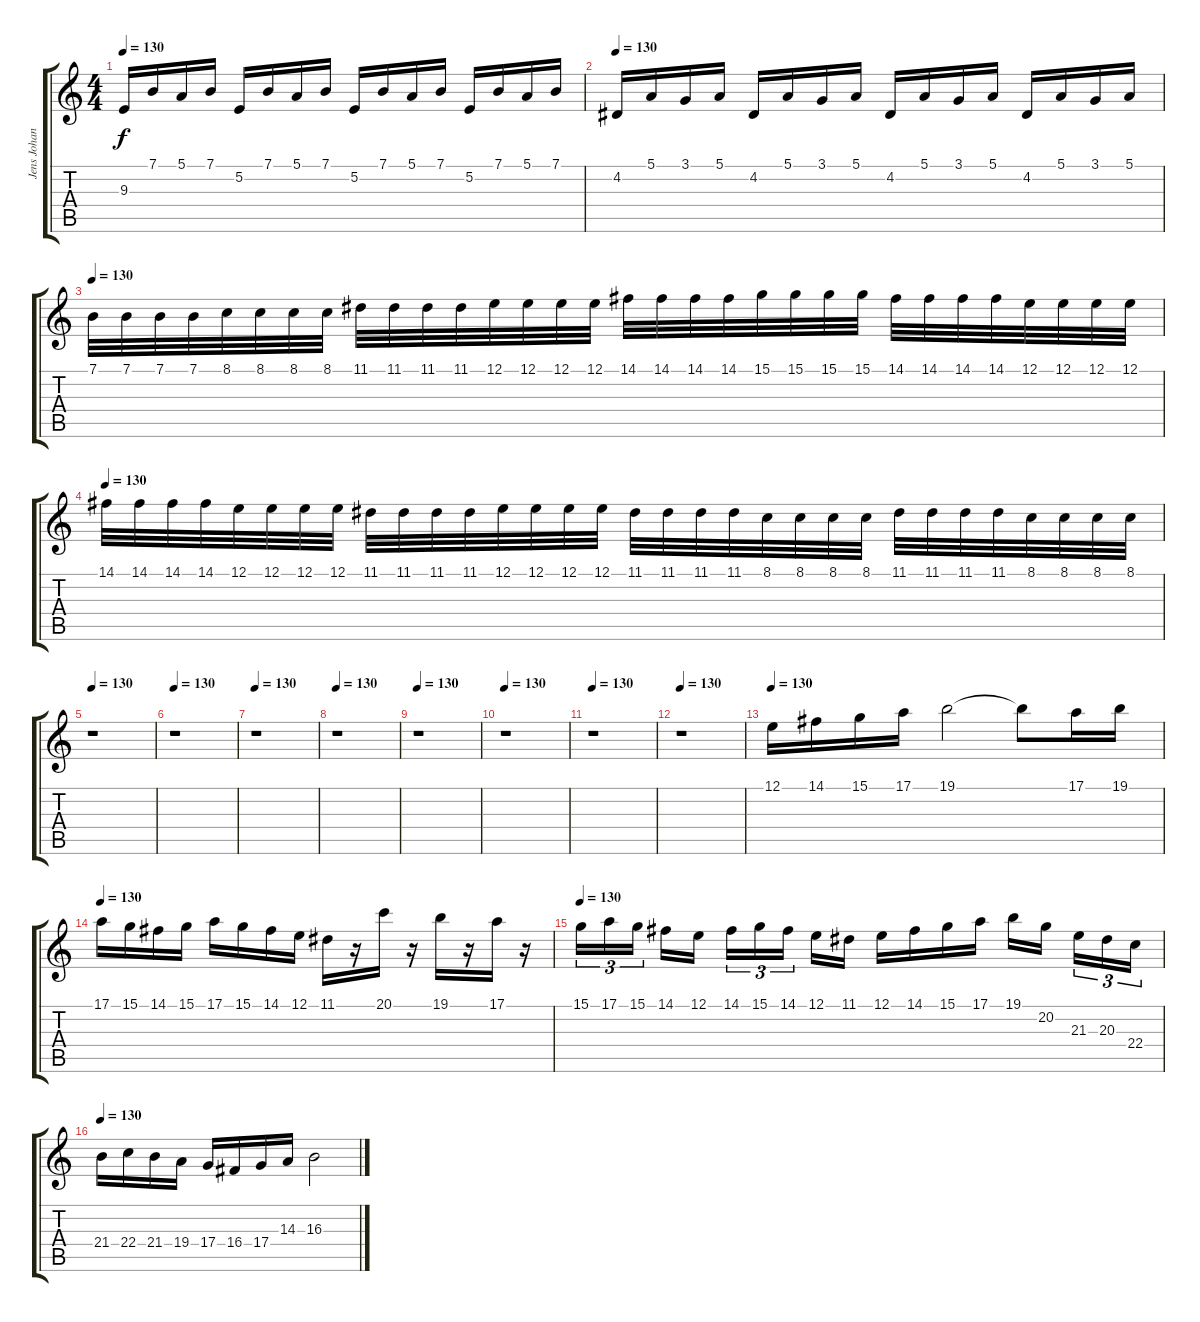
\track ("Jens Johansson (Keyboards 1 Lead)" "Jens Johan") {instrument lead2sawtooth}
\staff {score tabs}
\tuning (E4 B3 G3 D3 A2 E2) {hide}
\ts (4 4)
\tempo 130
\clef g2
\ks c
9.3.16{dy f} 7.1.16 5.1.16 7.1.16 5.2.16 7.1.16 5.1.16 7.1.16 5.2.16 7.1.16 5.1.16 7.1.16 5.2.16 7.1.16 5.1.16 7.1.16 |
\tempo 130
4.2.16 5.1.16 3.1.16 5.1.16 4.2.16 5.1.16 3.1.16 5.1.16 4.2.16 5.1.16 3.1.16 5.1.16 4.2.16 5.1.16 3.1.16 5.1.16 |
\tempo 130
7.1.32 7.1.32 7.1.32 7.1.32 8.1.32 8.1.32 8.1.32 8.1.32 11.1.32 11.1.32 11.1.32 11.1.32 12.1.32 12.1.32 12.1.32 12.1.32 14.1.32 14.1.32 14.1.32 14.1.32 15.1.32 15.1.32 15.1.32 15.1.32 14.1.32 14.1.32 14.1.32 14.1.32 12.1.32 12.1.32 12.1.32 12.1.32 |
\tempo 130
14.1.32 14.1.32 14.1.32 14.1.32 12.1.32 12.1.32 12.1.32 12.1.32 11.1.32 11.1.32 11.1.32 11.1.32 12.1.32 12.1.32 12.1.32 12.1.32 11.1.32 11.1.32 11.1.32 11.1.32 8.1.32 8.1.32 8.1.32 8.1.32 11.1.32 11.1.32 11.1.32 11.1.32 8.1.32 8.1.32 8.1.32 8.1.32 |
\tempo 130
r.1 |
\tempo 130
r.1 |
\tempo 130
r.1 |
\tempo 130
r.1 |
\tempo 130
r.1 |
\tempo 130
r.1 |
\tempo 130
r.1 |
\tempo 130
r.1 |
\tempo 130
12.1.16 14.1.16 15.1.16 17.1.16 19.1.2 19.1{t}.8 17.1.16 19.1.16 |
\tempo 130
17.1.16 15.1.16 14.1.16 15.1.16 17.1.16 15.1.16 14.1.16 12.1.16 11.1.16 r.16 20.1.16 r.16 19.1.16 r.16 17.1.16 r.16 |
\tempo 130
15.1.16{tu (3 2)} 17.1.16{tu (3 2)} 15.1.16{tu (3 2)} 14.1.16 12.1.16 14.1.16{tu (3 2)} 15.1.16{tu (3 2)} 14.1.16{tu (3 2)} 12.1.16 11.1.16 12.1.16 14.1.16 15.1.16 17.1.16 19.1.16 20.2.16 21.3.16{tu (3 2)} 20.3.16{tu (3 2)} 22.4.16{tu (3 2)} |
\tempo 130
21.4.16 22.4.16 21.4.16 19.4.16 17.4.16 16.4.16 17.4.16 14.3.16 16.3.2
